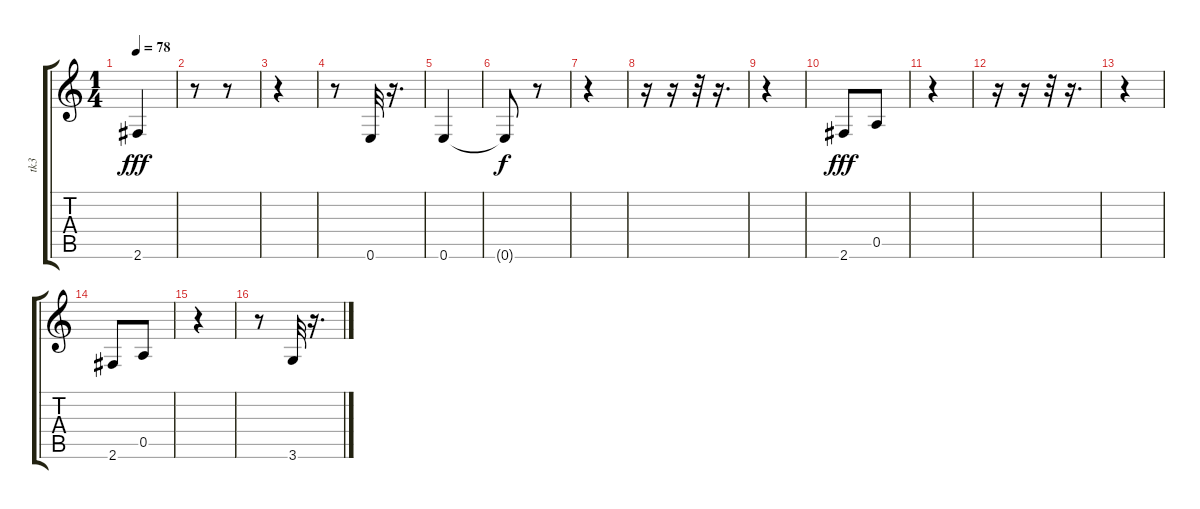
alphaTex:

\track ("tk3" "tk3") {instrument electricbassfinger}
\staff {score tabs}
\tuning (E4 B3 G3 D3 A2 E2) {hide}
\ts (1 4)
\tempo 78
\clef g2
\ks c
2.6.4{dy fff} |
r.8 r.8 |
r.4 |
r.8 0.6.32 r.16{d} |
0.6.4 |
0.6{t}.8{dy f} r.8 |
r.4 |
r.16 r.16 r.32 r.16{d} |
r.4 |
2.6.8{dy fff} 0.5.8 |
r.4 |
r.16 r.16 r.32 r.16{d} |
r.4 |
2.6.8 0.5.8 |
r.4 |
r.8 3.6.32 r.16{d}
